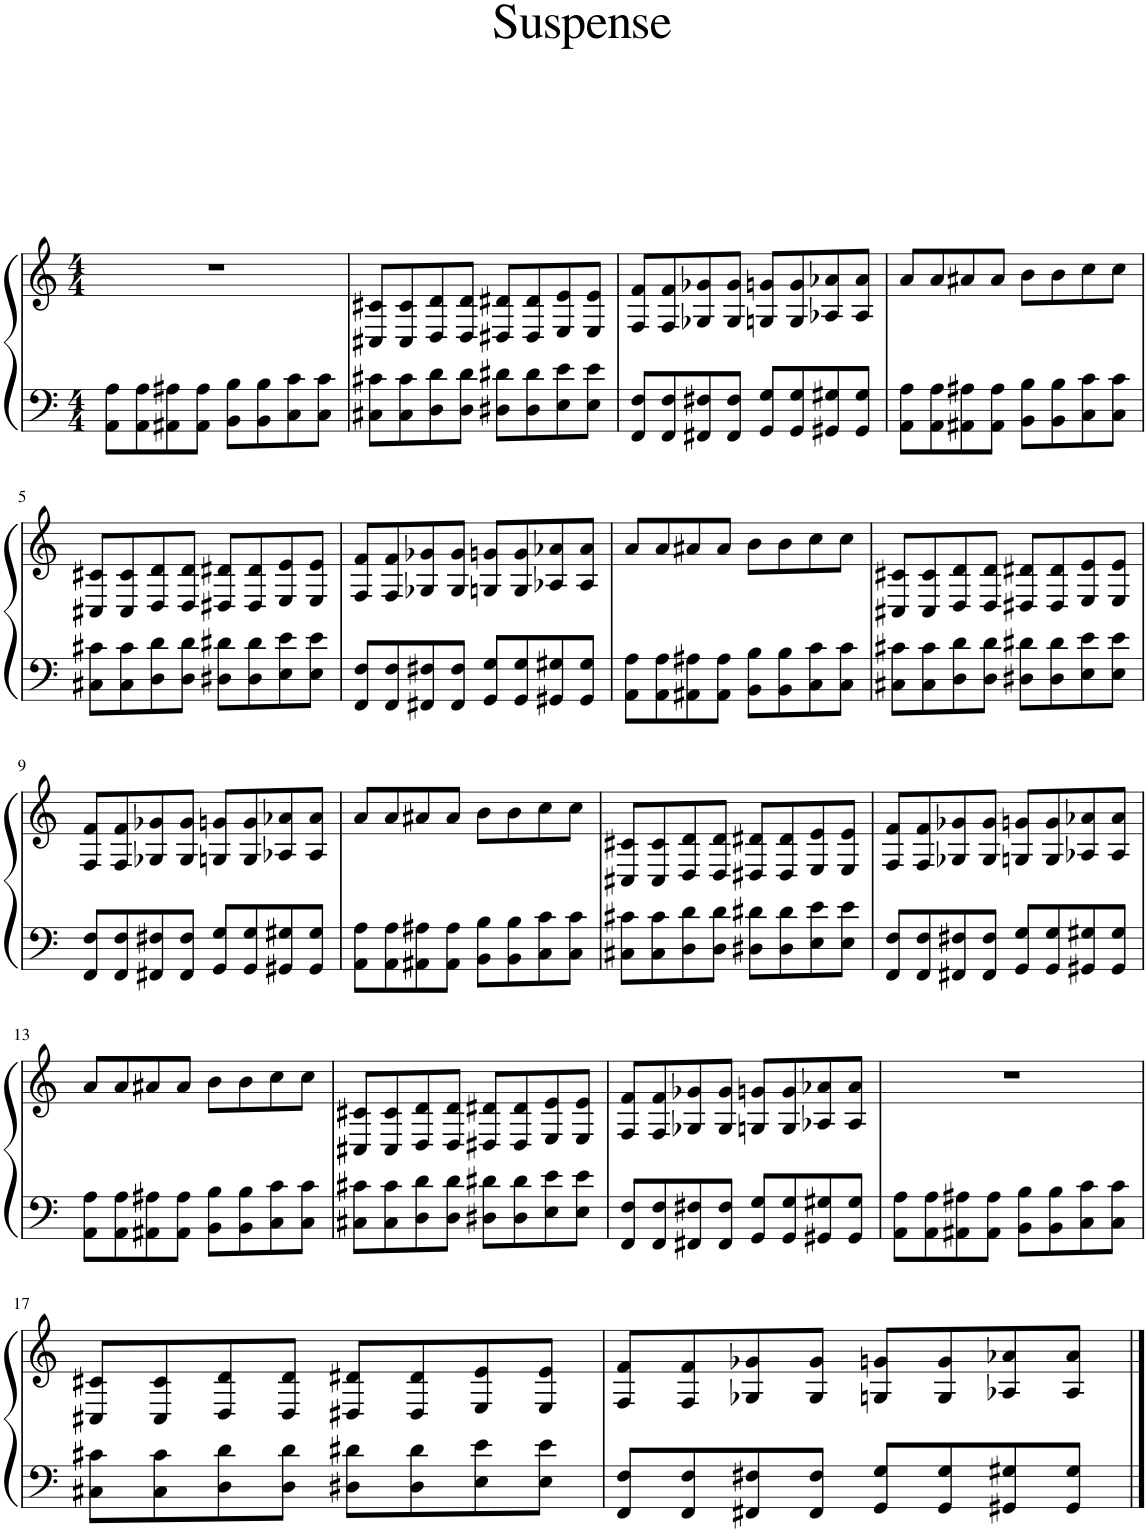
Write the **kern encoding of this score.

**kern	**kern
*part1	*part1
*staff2	*staff1
*I"Piano	*
*I'Pno.	*
*clefF4	*clefG2
*k[]	*k[]
*M4/4	*M4/4
=1	=1
8AA\ 8A\L	1r
8AA\ 8A\	.
8AA#X\ 8A#X\	.
8AA#\ 8A#\J	.
8BB\ 8B\L	.
8BB\ 8B\	.
8C\ 8c\	.
8C\ 8c\J	.
=2	=2
8C#X\ 8c#X\L	8C#X/ 8c#X/L
8C#\ 8c#\	8C#/ 8c#/
8D\ 8d\	8D/ 8d/
8D\ 8d\J	8D/ 8d/J
8D#X\ 8d#X\L	8D#X/ 8d#X/L
8D#\ 8d#\	8D#/ 8d#/
8E\ 8e\	8E/ 8e/
8E\ 8e\J	8E/ 8e/J
=3	=3
8FF/ 8F/L	8F/ 8f/L
8FF/ 8F/	8F/ 8f/
8FF#X/ 8F#X/	8G-X/ 8g-X/
8FF#/ 8F#/J	8G-/ 8g-/J
8GG/ 8G/L	8Gn/ 8gn/L
8GG/ 8G/	8G/ 8g/
8GG#X/ 8G#X/	8A-X/ 8a-X/
8GG#/ 8G#/J	8A-/ 8a-/J
=4	=4
8AA\ 8A\L	8a/L
8AA\ 8A\	8a/
8AA#X\ 8A#X\	8a#X/
8AA#\ 8A#\J	8a#/J
8BB\ 8B\L	8b\L
8BB\ 8B\	8b\
8C\ 8c\	8cc\
8C\ 8c\J	8cc\J
!!LO:LB:g=z
=5	=5
8C#X\ 8c#X\L	8C#X/ 8c#X/L
8C#\ 8c#\	8C#/ 8c#/
8D\ 8d\	8D/ 8d/
8D\ 8d\J	8D/ 8d/J
8D#X\ 8d#X\L	8D#X/ 8d#X/L
8D#\ 8d#\	8D#/ 8d#/
8E\ 8e\	8E/ 8e/
8E\ 8e\J	8E/ 8e/J
=6	=6
8FF/ 8F/L	8F/ 8f/L
8FF/ 8F/	8F/ 8f/
8FF#X/ 8F#X/	8G-X/ 8g-X/
8FF#/ 8F#/J	8G-/ 8g-/J
8GG/ 8G/L	8Gn/ 8gn/L
8GG/ 8G/	8G/ 8g/
8GG#X/ 8G#X/	8A-X/ 8a-X/
8GG#/ 8G#/J	8A-/ 8a-/J
=7	=7
8AA\ 8A\L	8a/L
8AA\ 8A\	8a/
8AA#X\ 8A#X\	8a#X/
8AA#\ 8A#\J	8a#/J
8BB\ 8B\L	8b\L
8BB\ 8B\	8b\
8C\ 8c\	8cc\
8C\ 8c\J	8cc\J
=8	=8
8C#X\ 8c#X\L	8C#X/ 8c#X/L
8C#\ 8c#\	8C#/ 8c#/
8D\ 8d\	8D/ 8d/
8D\ 8d\J	8D/ 8d/J
8D#X\ 8d#X\L	8D#X/ 8d#X/L
8D#\ 8d#\	8D#/ 8d#/
8E\ 8e\	8E/ 8e/
8E\ 8e\J	8E/ 8e/J
!!LO:LB:g=z
=9	=9
8FF/ 8F/L	8F/ 8f/L
8FF/ 8F/	8F/ 8f/
8FF#X/ 8F#X/	8G-X/ 8g-X/
8FF#/ 8F#/J	8G-/ 8g-/J
8GG/ 8G/L	8Gn/ 8gn/L
8GG/ 8G/	8G/ 8g/
8GG#X/ 8G#X/	8A-X/ 8a-X/
8GG#/ 8G#/J	8A-/ 8a-/J
=10	=10
8AA\ 8A\L	8a/L
8AA\ 8A\	8a/
8AA#X\ 8A#X\	8a#X/
8AA#\ 8A#\J	8a#/J
8BB\ 8B\L	8b\L
8BB\ 8B\	8b\
8C\ 8c\	8cc\
8C\ 8c\J	8cc\J
=11	=11
8C#X\ 8c#X\L	8C#X/ 8c#X/L
8C#\ 8c#\	8C#/ 8c#/
8D\ 8d\	8D/ 8d/
8D\ 8d\J	8D/ 8d/J
8D#X\ 8d#X\L	8D#X/ 8d#X/L
8D#\ 8d#\	8D#/ 8d#/
8E\ 8e\	8E/ 8e/
8E\ 8e\J	8E/ 8e/J
=12	=12
8FF/ 8F/L	8F/ 8f/L
8FF/ 8F/	8F/ 8f/
8FF#X/ 8F#X/	8G-X/ 8g-X/
8FF#/ 8F#/J	8G-/ 8g-/J
8GG/ 8G/L	8Gn/ 8gn/L
8GG/ 8G/	8G/ 8g/
8GG#X/ 8G#X/	8A-X/ 8a-X/
8GG#/ 8G#/J	8A-/ 8a-/J
!!LO:LB:g=z
=13	=13
8AA\ 8A\L	8a/L
8AA\ 8A\	8a/
8AA#X\ 8A#X\	8a#X/
8AA#\ 8A#\J	8a#/J
8BB\ 8B\L	8b\L
8BB\ 8B\	8b\
8C\ 8c\	8cc\
8C\ 8c\J	8cc\J
=14	=14
8C#X\ 8c#X\L	8C#X/ 8c#X/L
8C#\ 8c#\	8C#/ 8c#/
8D\ 8d\	8D/ 8d/
8D\ 8d\J	8D/ 8d/J
8D#X\ 8d#X\L	8D#X/ 8d#X/L
8D#\ 8d#\	8D#/ 8d#/
8E\ 8e\	8E/ 8e/
8E\ 8e\J	8E/ 8e/J
=15	=15
8FF/ 8F/L	8F/ 8f/L
8FF/ 8F/	8F/ 8f/
8FF#X/ 8F#X/	8G-X/ 8g-X/
8FF#/ 8F#/J	8G-/ 8g-/J
8GG/ 8G/L	8Gn/ 8gn/L
8GG/ 8G/	8G/ 8g/
8GG#X/ 8G#X/	8A-X/ 8a-X/
8GG#/ 8G#/J	8A-/ 8a-/J
=16	=16
8AA\ 8A\L	1r
8AA\ 8A\	.
8AA#X\ 8A#X\	.
8AA#\ 8A#\J	.
8BB\ 8B\L	.
8BB\ 8B\	.
8C\ 8c\	.
8C\ 8c\J	.
!!LO:LB:g=z
=17	=17
8C#X\ 8c#X\L	8C#X/ 8c#X/L
8C#\ 8c#\	8C#/ 8c#/
8D\ 8d\	8D/ 8d/
8D\ 8d\J	8D/ 8d/J
8D#X\ 8d#X\L	8D#X/ 8d#X/L
8D#\ 8d#\	8D#/ 8d#/
8E\ 8e\	8E/ 8e/
8E\ 8e\J	8E/ 8e/J
=18	=18
8FF/ 8F/L	8F/ 8f/L
8FF/ 8F/	8F/ 8f/
8FF#X/ 8F#X/	8G-X/ 8g-X/
8FF#/ 8F#/J	8G-/ 8g-/J
8GG/ 8G/L	8Gn/ 8gn/L
8GG/ 8G/	8G/ 8g/
8GG#X/ 8G#X/	8A-X/ 8a-X/
8GG#/ 8G#/J	8A-/ 8a-/J
==	==
*-	*-
